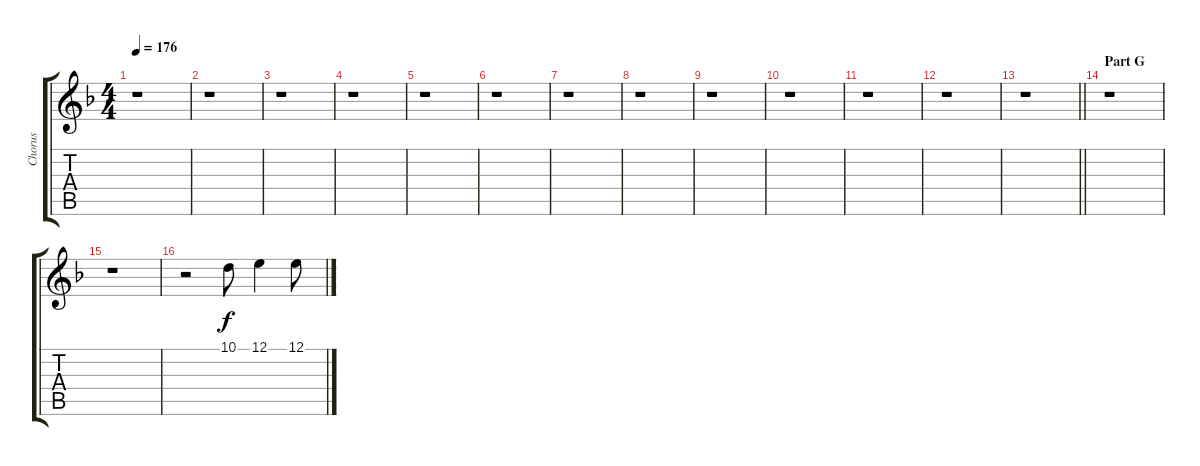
\track ("Chorus" "Chorus") {instrument trumpet}
\staff {score tabs}
\tuning (E4 B3 G3 D3 A2 E2) {hide}
\ts (4 4)
\tempo 176
\clef g2
\ks f
r.1{dy f} |
r.1 |
r.1 |
r.1 |
r.1 |
r.1 |
r.1 |
r.1 |
r.1 |
r.1 |
r.1 |
r.1 |
\barLineRight lightlight
r.1 |
\section ("" "Part G")
r.1 |
r.1 |
r.2 10.1.8 12.1.4 12.1.8
